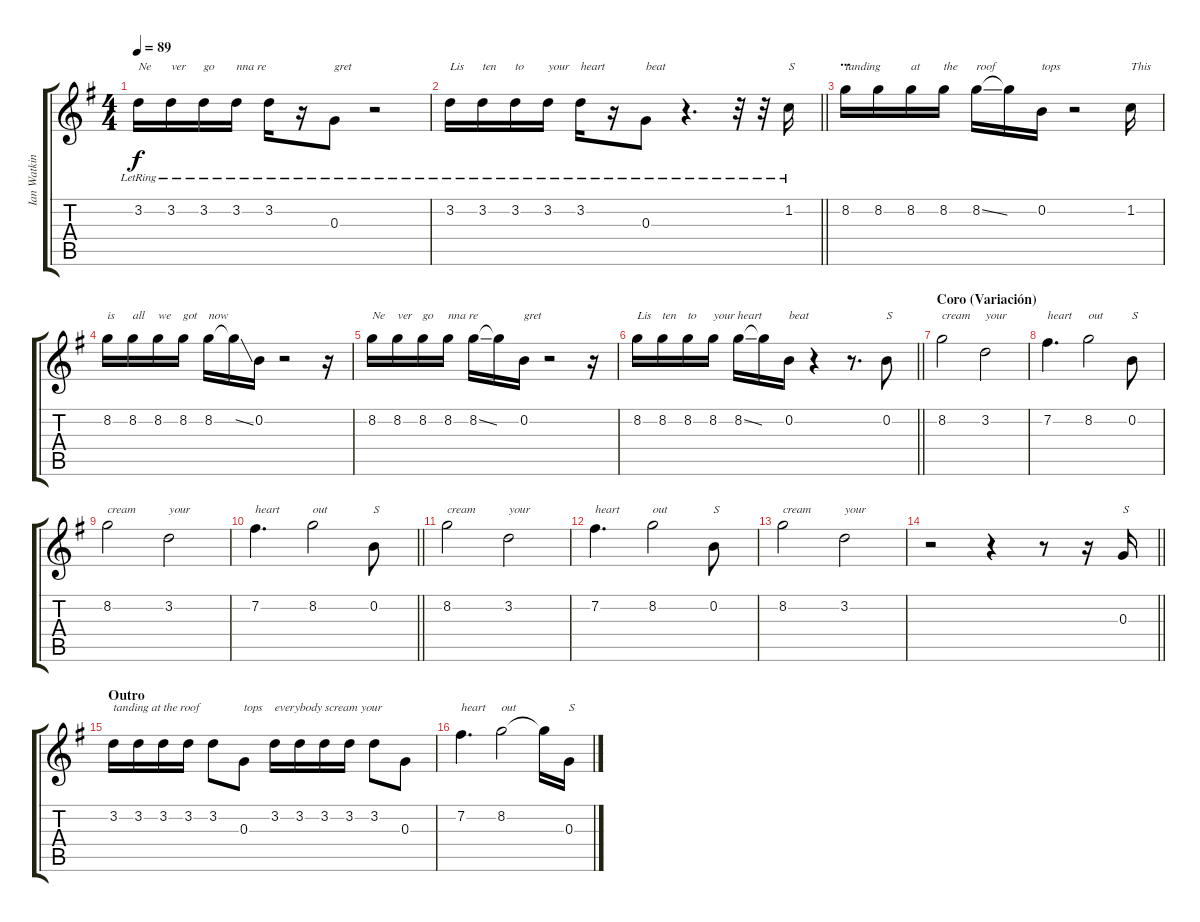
\track ("Ian Watkins (Voz Lider)" "Ian Watkin") {instrument electricguitarjazz}
\staff {score tabs}
\tuning (E4 B3 G3 D3 A2 E2) {hide}
\ts (4 4)
\tempo 89
\clef g2
\ks g
3.2{lr}.16{txt "Ne" dy f} 3.2{lr}.16{txt "ver"} 3.2{lr}.16{txt "go"} 3.2{lr}.16{txt "nna re"} 3.2{lr}.16 r.16 0.3{lr}.8{txt "gret"} r.2 |
\barLineRight lightlight
3.2{lr}.16{txt "Lis"} 3.2{lr}.16{txt "ten"} 3.2{lr}.16{txt "to"} 3.2{lr}.16{txt "your"} 3.2{lr}.16{txt "heart"} r.16 0.3{lr}.8{txt "beat"} r.4{d} r.32 r.32 1.2{lr}.16{txt "S"} |
\section ("" "...")
8.2.16{txt "tanding"} 8.2.16 8.2.16{txt "at"} 8.2.16{txt "the"} 8.2{ss}.16{txt "roof"} 8.2{t}.16 0.2.16{txt "tops"} r.2 1.2.16{txt "This"} |
8.2.16{txt "is"} 8.2.16{txt "all"} 8.2.16{txt "we"} 8.2.16{txt "got"} 8.2.16{txt "now"} 8.2{ss t}.16 0.2.16 r.2 r.16 |
8.2.16{txt "Ne"} 8.2.16{txt "ver"} 8.2.16{txt "go"} 8.2.16{txt "nna re"} 8.2{ss}.16 8.2{t}.16 0.2.16{txt "gret"} r.2 r.16 |
\barLineRight lightlight
8.2.16{txt "Lis"} 8.2.16{txt "ten"} 8.2.16{txt "to"} 8.2.16{txt "your heart"} 8.2{ss}.16 8.2{t}.16 0.2.16{txt "beat"} r.4 r.8{d} 0.2.8{txt "S"} |
\section ("" "Coro (Variación)")
8.2.2{txt "cream"} 3.2.2{txt "your"} |
7.2.4{d txt "heart"} 8.2.2{txt "out"} 0.2.8{txt "S"} |
8.2.2{txt "cream"} 3.2.2{txt "your"} |
\barLineRight lightlight
7.2.4{d txt "heart"} 8.2.2{txt "out"} 0.2.8{txt "S"} |
8.2.2{txt "cream"} 3.2.2{txt "your"} |
7.2.4{d txt "heart"} 8.2.2{txt "out"} 0.2.8{txt "S"} |
8.2.2{txt "cream"} 3.2.2{txt "your"} |
\barLineRight lightlight
r.2 r.4 r.8 r.16 0.3.16{txt "S"} |
\section ("" "Outro")
3.2.16{txt "tanding at the roof"} 3.2.16 3.2.16 3.2.16 3.2.8 0.3.8{txt "tops"} 3.2.16{txt "everybody scream your"} 3.2.16 3.2.16 3.2.16 3.2.8 0.3.8 |
7.2.4{d txt "heart"} 8.2.2{txt "out"} 8.2{t}.16 0.3.16{txt "S"}
